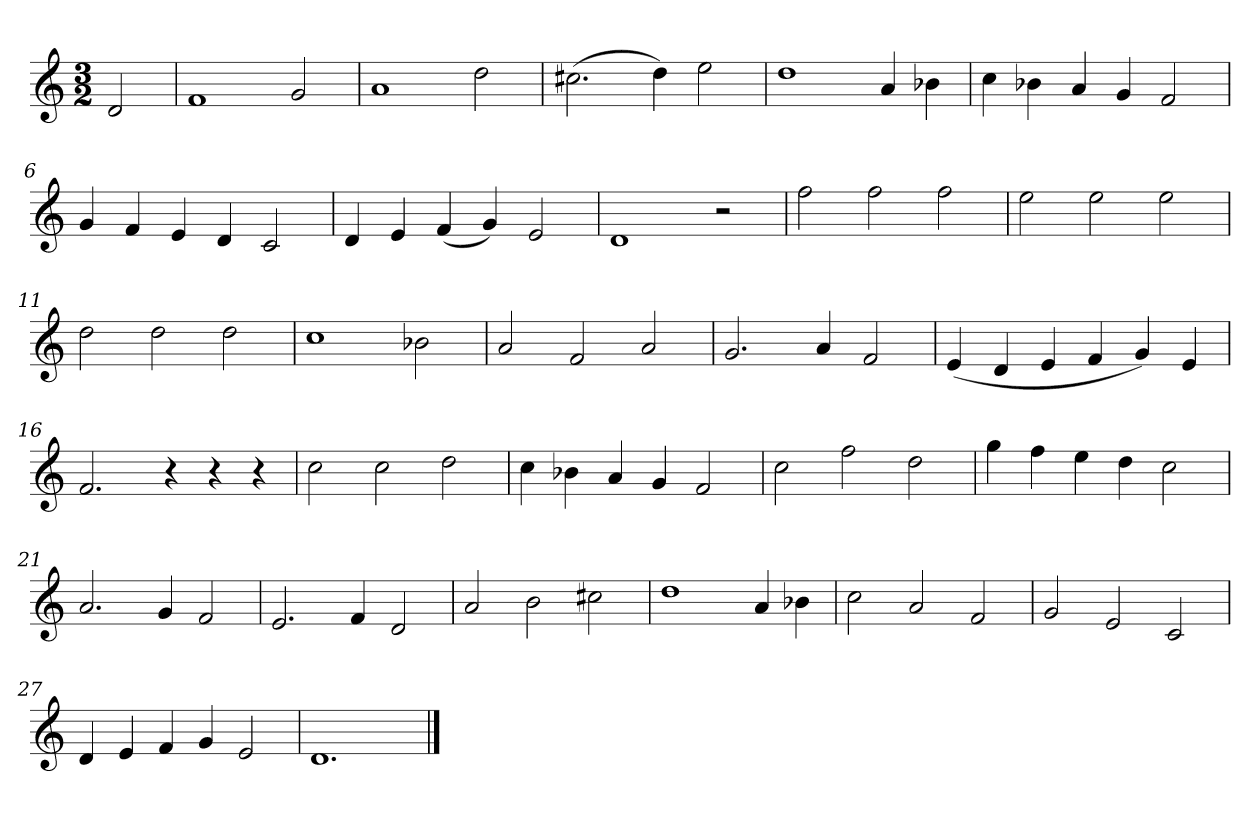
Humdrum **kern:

**kern
*part1
*staff1
*k[]
*M3/2
*MM120
=
2d
=1
1f
2g
=2
1a
2dd
=3
(2.cc#X
4dd)
2ee
=4
1dd
4a
4b-X
=5
4cc
4b-X
4a
4g
2f
=6
4g
4f
4e
4d
2c
=7
4d
4e
(4f
4g)
2e
=8
1d
2r
=9
2ff
2ff
2ff
=10
2ee
2ee
2ee
=11
2dd
2dd
2dd
=12
1cc
2b-X
=13
2a
2f
2a
=14
2.g
4a
2f
=15
(4e
4d
4e
4f
4g)
4e
=16
2.f
4r
4r
4r
=17
2cc
2cc
2dd
=18
4cc
4b-X
4a
4g
2f
=19
2cc
2ff
2dd
=20
4gg
4ff
4ee
4dd
2cc
=21
2.a
4g
2f
=22
2.e
4f
2d
=23
2a
2b
2cc#X
=24
1dd
4a
4b-X
=25
2cc
2a
2f
=26
2g
2e
2c
=27
4d
4e
4f
4g
2e
=28
1.d
==
*-
